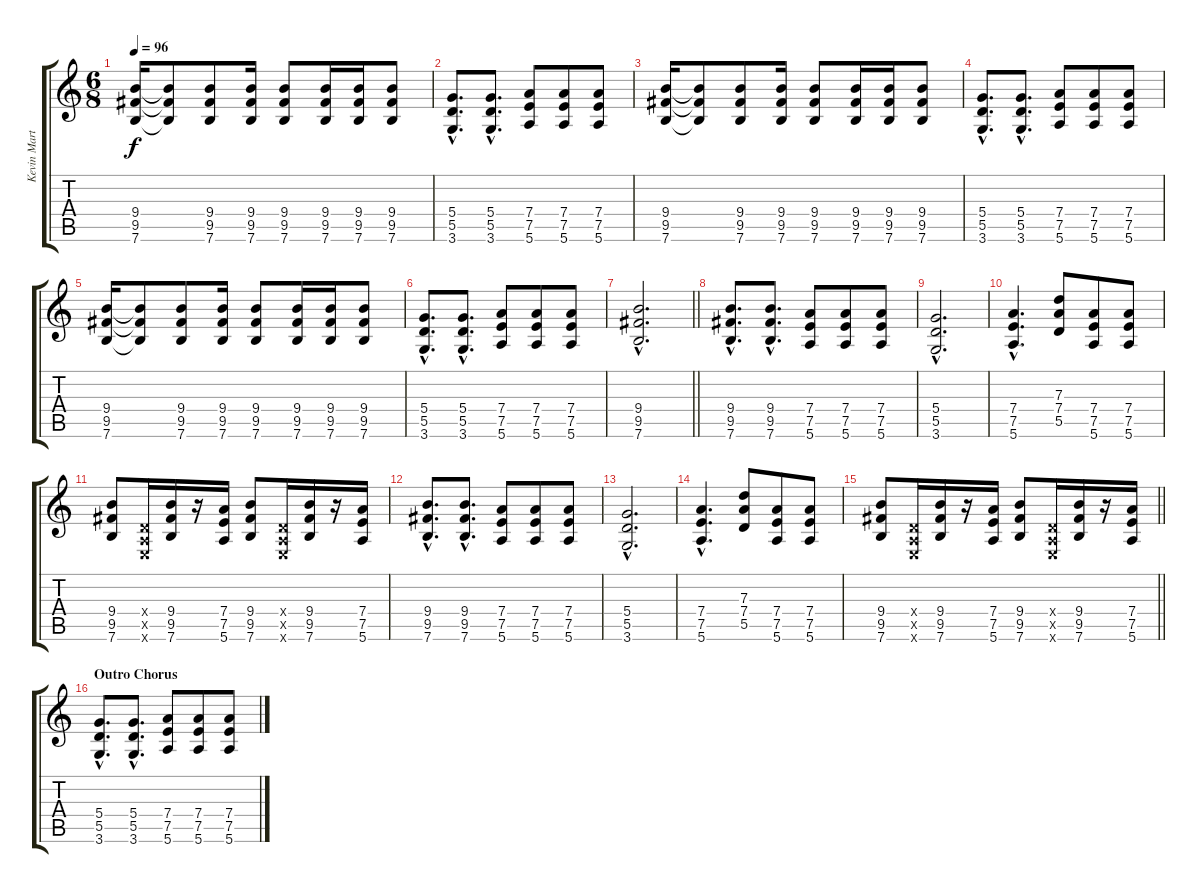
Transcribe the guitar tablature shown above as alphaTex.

\track ("Kevin Martin Guitar" "Kevin Mart") {instrument electricguitarmuted}
\staff {score tabs}
\tuning (E4 B3 G3 D3 A2 E2) {hide}
\ts (6 8)
\tempo 96
\clef g2
\ks c
(9.4 9.5 7.6).16{dy f} (9.4{t} 9.5{t} 7.6{t}).8 (9.4 9.5 7.6).8 (9.4 9.5 7.6).16 (9.4 9.5 7.6).8 (9.4 9.5 7.6).16 (9.4 9.5 7.6).16 (9.4 9.5 7.6).8 |
(5.4{hac} 5.5{hac} 3.6{hac}).8{d} (5.4{hac} 5.5{hac} 3.6{hac}).8{d} (7.4 7.5 5.6).8 (7.4 7.5 5.6).8 (7.4 7.5 5.6).8 |
(9.4 9.5 7.6).16 (9.4{t} 9.5{t} 7.6{t}).8 (9.4 9.5 7.6).8 (9.4 9.5 7.6).16 (9.4 9.5 7.6).8 (9.4 9.5 7.6).16 (9.4 9.5 7.6).16 (9.4 9.5 7.6).8 |
(5.4{hac} 5.5{hac} 3.6{hac}).8{d} (5.4{hac} 5.5{hac} 3.6{hac}).8{d} (7.4 7.5 5.6).8 (7.4 7.5 5.6).8 (7.4 7.5 5.6).8 |
(9.4 9.5 7.6).16 (9.4{t} 9.5{t} 7.6{t}).8 (9.4 9.5 7.6).8 (9.4 9.5 7.6).16 (9.4 9.5 7.6).8 (9.4 9.5 7.6).16 (9.4 9.5 7.6).16 (9.4 9.5 7.6).8 |
(5.4{hac} 5.5{hac} 3.6{hac}).8{d} (5.4{hac} 5.5{hac} 3.6{hac}).8{d} (7.4 7.5 5.6).8 (7.4 7.5 5.6).8 (7.4 7.5 5.6).8 |
\barLineRight lightlight
(9.4{hac} 9.5{hac} 7.6{hac}).2{d} |
(9.4{hac} 9.5{hac} 7.6{hac}).8{d} (9.4{hac} 9.5{hac} 7.6{hac}).8{d} (7.4 7.5 5.6).8 (7.4 7.5 5.6).8 (7.4 7.5 5.6).8 |
(5.4{hac} 5.5{hac} 3.6{hac}).2{d} |
(7.4{hac} 7.5{hac} 5.6{hac}).4{d} (7.3 7.4 5.5).8 (7.4 7.5 5.6).8 (7.4 7.5 5.6).8 |
(9.4 9.5 7.6).8 (0.4{x} 0.5{x} 0.6{x}).16 (9.4 9.5 7.6).16 r.16 (7.4 7.5 5.6).16 (9.4 9.5 7.6).8 (0.4{x} 0.5{x} 0.6{x}).16 (9.4 9.5 7.6).16 r.16 (7.4 7.5 5.6).16 |
(9.4{hac} 9.5{hac} 7.6{hac}).8{d} (9.4{hac} 9.5{hac} 7.6{hac}).8{d} (7.4 7.5 5.6).8 (7.4 7.5 5.6).8 (7.4 7.5 5.6).8 |
(5.4{hac} 5.5{hac} 3.6{hac}).2{d} |
(7.4{hac} 7.5{hac} 5.6{hac}).4{d} (7.3 7.4 5.5).8 (7.4 7.5 5.6).8 (7.4 7.5 5.6).8 |
\barLineRight lightlight
(9.4 9.5 7.6).8 (0.4{x} 0.5{x} 0.6{x}).16 (9.4 9.5 7.6).16 r.16 (7.4 7.5 5.6).16 (9.4 9.5 7.6).8 (0.4{x} 0.5{x} 0.6{x}).16 (9.4 9.5 7.6).16 r.16 (7.4 7.5 5.6).16 |
\section ("" "Outro Chorus")
(5.4{hac} 5.5{hac} 3.6{hac}).8{d} (5.4{hac} 5.5{hac} 3.6{hac}).8{d} (7.4 7.5 5.6).8 (7.4 7.5 5.6).8 (7.4 7.5 5.6).8
